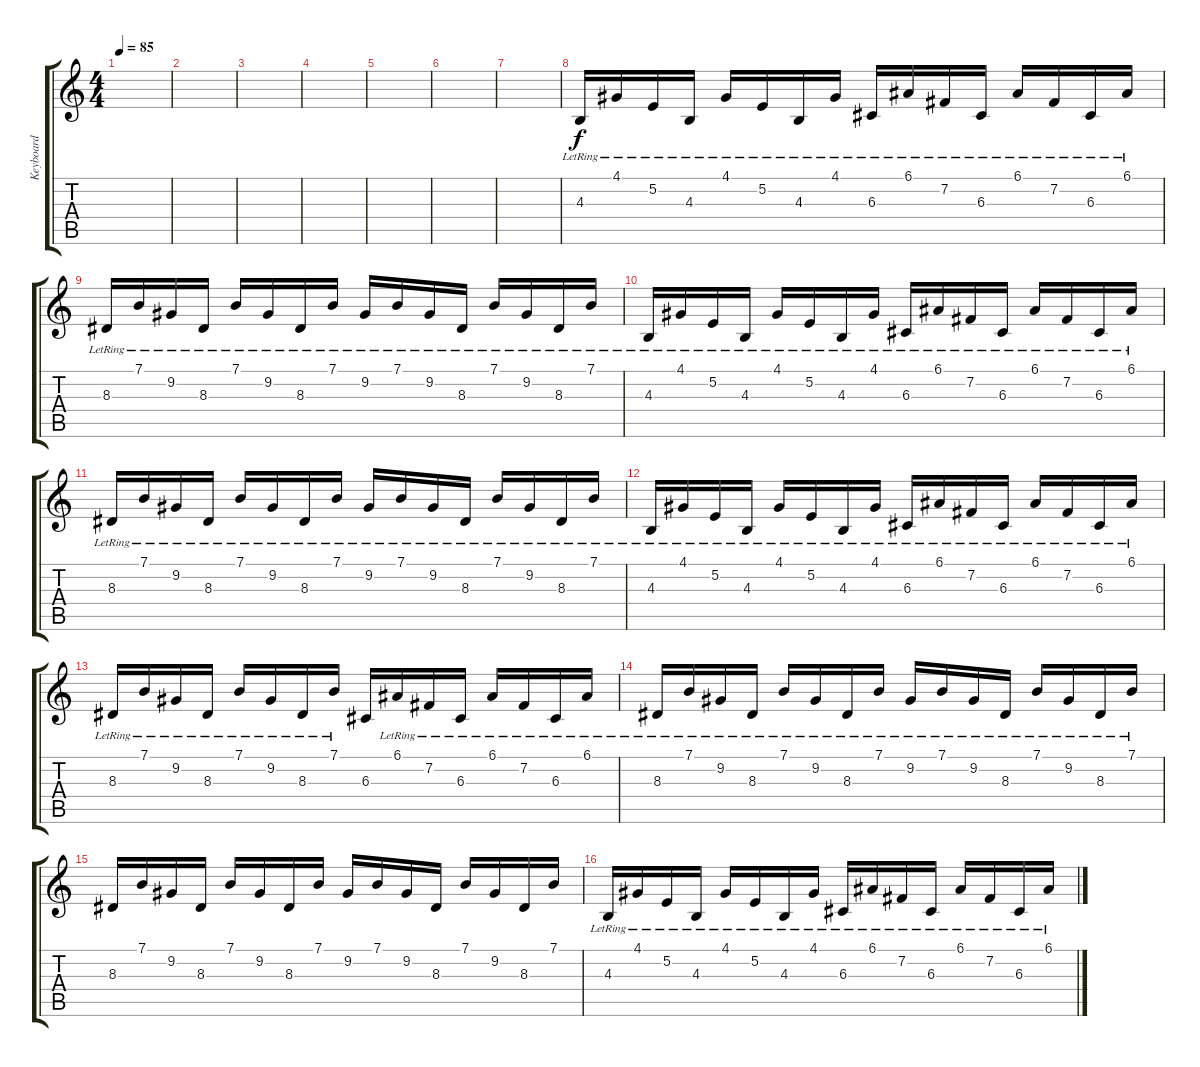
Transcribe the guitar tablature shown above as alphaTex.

\track ("Keyboard" "Keyboard") {instrument harpsichord}
\staff {score tabs}
\tuning (E4 B3 G3 D3 A2 E2) {hide}
\ts (4 4)
\tempo 85
\clef g2
\ks c
|
|
|
|
|
|
|
4.3{lr}.16{dy f volume 16 balance 16 instrument harpsichord} 4.1{lr}.16 5.2{lr}.16 4.3{lr}.16 4.1{lr}.16 5.2{lr}.16 4.3{lr}.16 4.1{lr}.16 6.3{lr}.16 6.1{lr}.16 7.2{lr}.16 6.3{lr}.16 6.1{lr}.16 7.2{lr}.16 6.3{lr}.16 6.1{lr}.16 |
8.3{lr}.16 7.1{lr}.16 9.2{lr}.16 8.3{lr}.16 7.1{lr}.16 9.2{lr}.16 8.3{lr}.16 7.1{lr}.16 9.2{lr}.16 7.1{lr}.16 9.2{lr}.16 8.3{lr}.16 7.1{lr}.16 9.2{lr}.16 8.3{lr}.16 7.1{lr}.16 |
4.3{lr}.16 4.1{lr}.16 5.2{lr}.16 4.3{lr}.16 4.1{lr}.16 5.2{lr}.16 4.3{lr}.16 4.1{lr}.16 6.3{lr}.16 6.1{lr}.16 7.2{lr}.16 6.3{lr}.16 6.1{lr}.16 7.2{lr}.16 6.3{lr}.16 6.1{lr}.16 |
8.3{lr}.16 7.1{lr}.16 9.2{lr}.16 8.3{lr}.16 7.1{lr}.16 9.2{lr}.16 8.3{lr}.16 7.1{lr}.16 9.2{lr}.16 7.1{lr}.16 9.2{lr}.16 8.3{lr}.16 7.1{lr}.16 9.2{lr}.16 8.3{lr}.16 7.1{lr}.16 |
4.3{lr}.16 4.1{lr}.16 5.2{lr}.16 4.3{lr}.16 4.1{lr}.16 5.2{lr}.16 4.3{lr}.16 4.1{lr}.16 6.3{lr}.16 6.1{lr}.16 7.2{lr}.16 6.3{lr}.16 6.1{lr}.16 7.2{lr}.16 6.3{lr}.16 6.1{lr}.16 |
8.3{lr}.16 7.1{lr}.16 9.2{lr}.16 8.3{lr}.16 7.1{lr}.16 9.2{lr}.16 8.3{lr}.16 7.1{lr}.16 6.3.16 6.1{lr}.16 7.2{lr}.16 6.3{lr}.16 6.1{lr}.16 7.2{lr}.16 6.3{lr}.16 6.1{lr}.16 |
8.3{lr}.16 7.1{lr}.16 9.2{lr}.16 8.3{lr}.16 7.1{lr}.16 9.2{lr}.16 8.3{lr}.16 7.1{lr}.16 9.2{lr}.16 7.1{lr}.16 9.2{lr}.16 8.3{lr}.16 7.1{lr}.16 9.2{lr}.16 8.3{lr}.16 7.1{lr}.16 |
8.3.16 7.1.16 9.2.16 8.3.16 7.1.16 9.2.16 8.3.16 7.1.16 9.2.16 7.1.16 9.2.16 8.3.16 7.1.16 9.2.16 8.3.16 7.1.16 |
4.3{lr}.16 4.1{lr}.16 5.2{lr}.16 4.3{lr}.16 4.1{lr}.16 5.2{lr}.16 4.3{lr}.16 4.1{lr}.16 6.3{lr}.16 6.1{lr}.16 7.2{lr}.16 6.3{lr}.16 6.1{lr}.16 7.2{lr}.16 6.3{lr}.16 6.1{lr}.16
